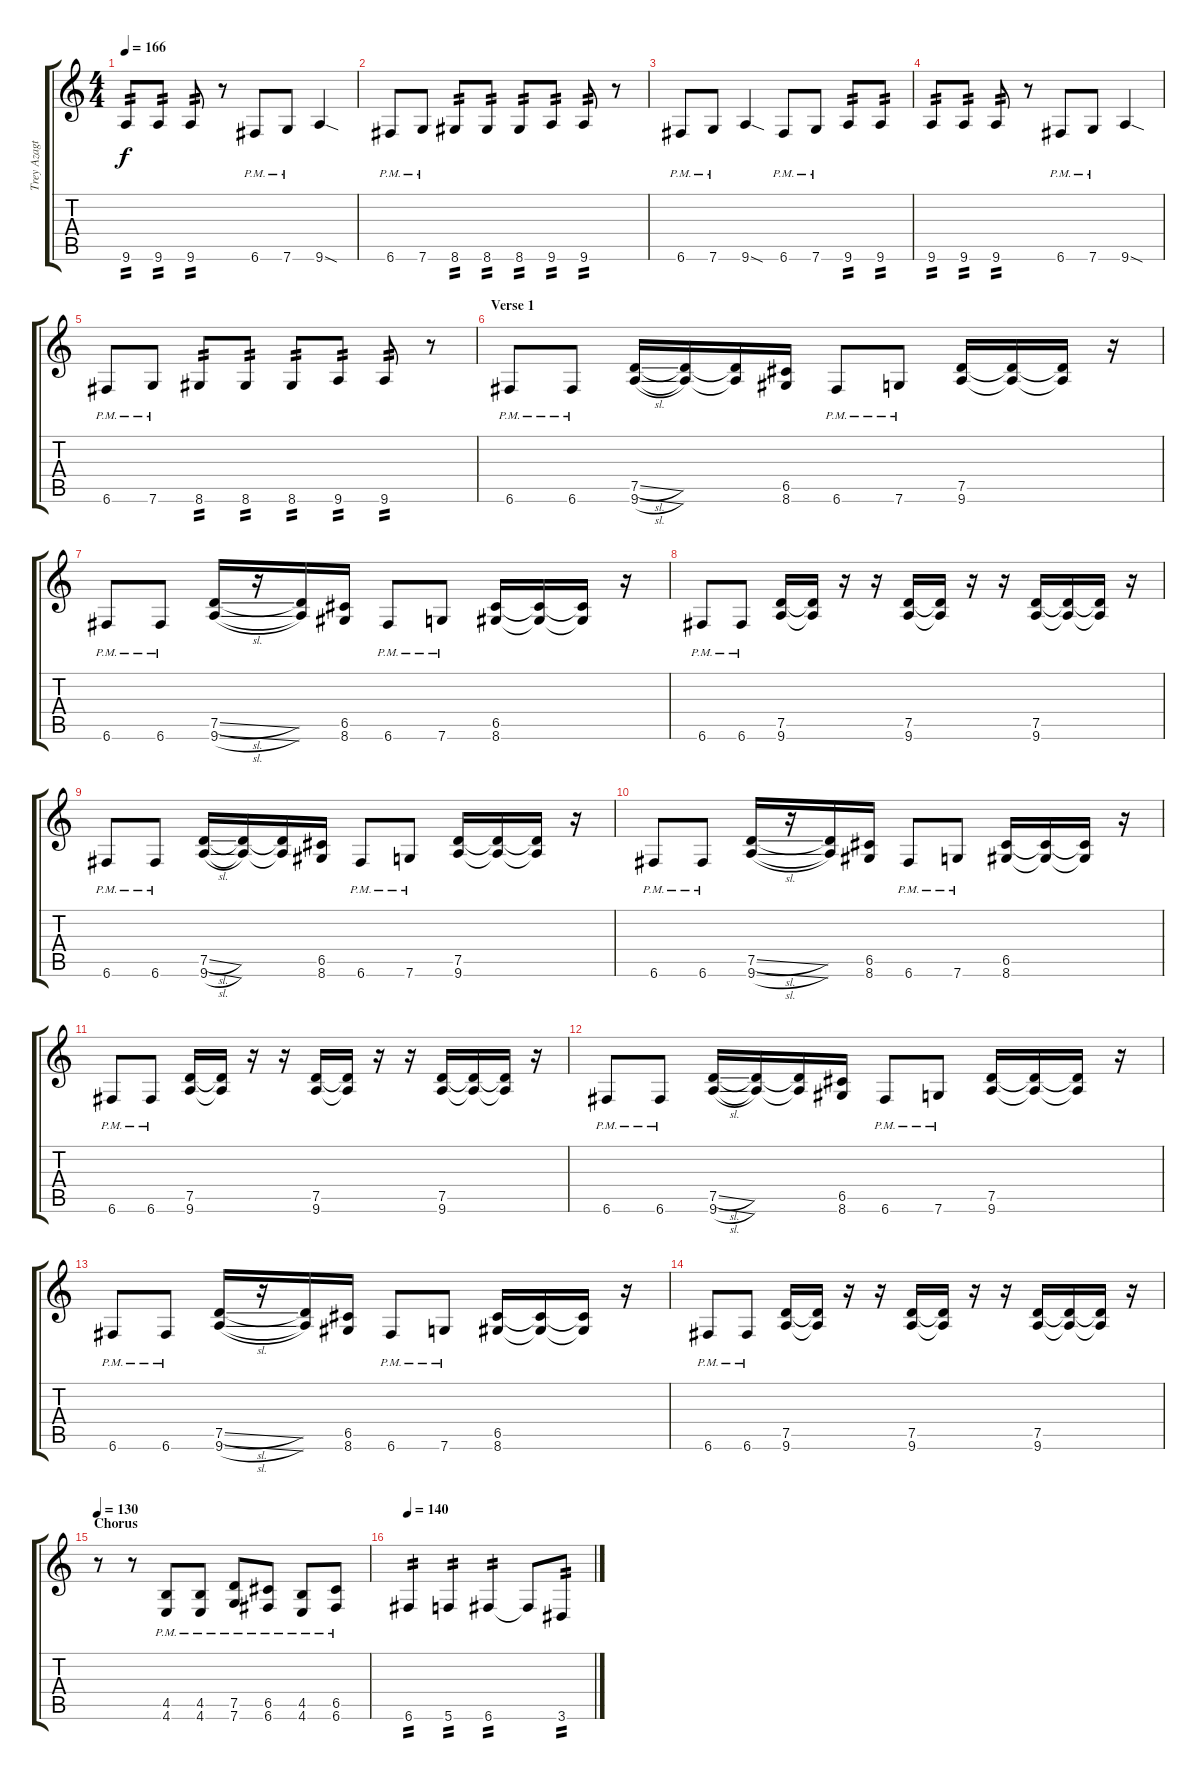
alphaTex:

\track ("Trey Azagthoth #2" "Trey Azagt") {instrument overdrivenguitar}
\staff {score tabs}
\tuning (D4 A3 F3 C3 G2 C2) {hide}
\ts (4 4)
\tempo 166
\clef g2
\ks c
9.6.8{tp 2 dy f} 9.6.8{tp 2} 9.6.8{tp 2} r.8 6.6{pm}.8 7.6{pm}.8 9.6{sod}.4 |
6.6{pm}.8 7.6{pm}.8 8.6.8{tp 2} 8.6.8{tp 2} 8.6.8{tp 2} 9.6.8{tp 2} 9.6.8{tp 2} r.8 |
6.6{pm}.8 7.6{pm}.8 9.6{sod}.4 6.6{pm}.8 7.6{pm}.8 9.6.8{tp 2} 9.6.8{tp 2} |
9.6.8{tp 2} 9.6.8{tp 2} 9.6.8{tp 2} r.8 6.6{pm}.8 7.6{pm}.8 9.6{sod}.4 |
6.6{pm}.8 7.6{pm}.8 8.6.8{tp 2} 8.6.8{tp 2} 8.6.8{tp 2} 9.6.8{tp 2} 9.6.8{tp 2} r.8 |
\section ("" "Verse 1")
6.6{pm}.8 6.6{pm}.8 (7.5{sl} 9.6{sl}).16 (7.5{t} 9.6{t}).16 (7.5{t} 9.6{t}).16 (6.5 8.6).16 6.6{pm}.8 7.6{pm}.8 (7.5 9.6).16 (7.5{t} 9.6{t}).16 (7.5{t} 9.6{t}).16 r.16 |
6.6{pm}.8 6.6{pm}.8 (7.5{sl} 9.6{sl}).16 r.16 (7.5{t} 9.6{t}).16 (6.5 8.6).16 6.6{pm}.8 7.6{pm}.8 (6.5 8.6).16 (6.5{t} 8.6{t}).16 (6.5{t} 8.6{t}).16 r.16 |
6.6{pm}.8 6.6{pm}.8 (7.5 9.6).16 (7.5{t} 9.6{t}).16 r.16 r.16 (7.5 9.6).16 (7.5{t} 9.6{t}).16 r.16 r.16 (7.5 9.6).16 (7.5{t} 9.6{t}).16 (7.5{t} 9.6{t}).16 r.16 |
6.6{pm}.8 6.6{pm}.8 (7.5{sl} 9.6{sl}).16 (7.5{t} 9.6{t}).16 (7.5{t} 9.6{t}).16 (6.5 8.6).16 6.6{pm}.8 7.6{pm}.8 (7.5 9.6).16 (7.5{t} 9.6{t}).16 (7.5{t} 9.6{t}).16 r.16 |
6.6{pm}.8 6.6{pm}.8 (7.5{sl} 9.6{sl}).16 r.16 (7.5{t} 9.6{t}).16 (6.5 8.6).16 6.6{pm}.8 7.6{pm}.8 (6.5 8.6).16 (6.5{t} 8.6{t}).16 (6.5{t} 8.6{t}).16 r.16 |
6.6{pm}.8 6.6{pm}.8 (7.5 9.6).16 (7.5{t} 9.6{t}).16 r.16 r.16 (7.5 9.6).16 (7.5{t} 9.6{t}).16 r.16 r.16 (7.5 9.6).16 (7.5{t} 9.6{t}).16 (7.5{t} 9.6{t}).16 r.16 |
6.6{pm}.8 6.6{pm}.8 (7.5{sl} 9.6{sl}).16 (7.5{t} 9.6{t}).16 (7.5{t} 9.6{t}).16 (6.5 8.6).16 6.6{pm}.8 7.6{pm}.8 (7.5 9.6).16 (7.5{t} 9.6{t}).16 (7.5{t} 9.6{t}).16 r.16 |
6.6{pm}.8 6.6{pm}.8 (7.5{sl} 9.6{sl}).16 r.16 (7.5{t} 9.6{t}).16 (6.5 8.6).16 6.6{pm}.8 7.6{pm}.8 (6.5 8.6).16 (6.5{t} 8.6{t}).16 (6.5{t} 8.6{t}).16 r.16 |
6.6{pm}.8 6.6{pm}.8 (7.5 9.6).16 (7.5{t} 9.6{t}).16 r.16 r.16 (7.5 9.6).16 (7.5{t} 9.6{t}).16 r.16 r.16 (7.5 9.6).16 (7.5{t} 9.6{t}).16 (7.5{t} 9.6{t}).16 r.16 |
\section ("" "Chorus")
\tempo 130
r.8 r.8 (4.5{pm} 4.6{pm}).8 (4.5{pm} 4.6{pm}).8 (7.5{pm} 7.6{pm}).8 (6.5{pm} 6.6{pm}).8 (4.5{pm} 4.6{pm}).8 (6.5{pm} 6.6{pm}).8 |
\tempo 140
6.6.4{tp 2} 5.6.4{tp 2} 6.6.4{tp 2} 6.6{t}.8 3.6.8{tp 2}
